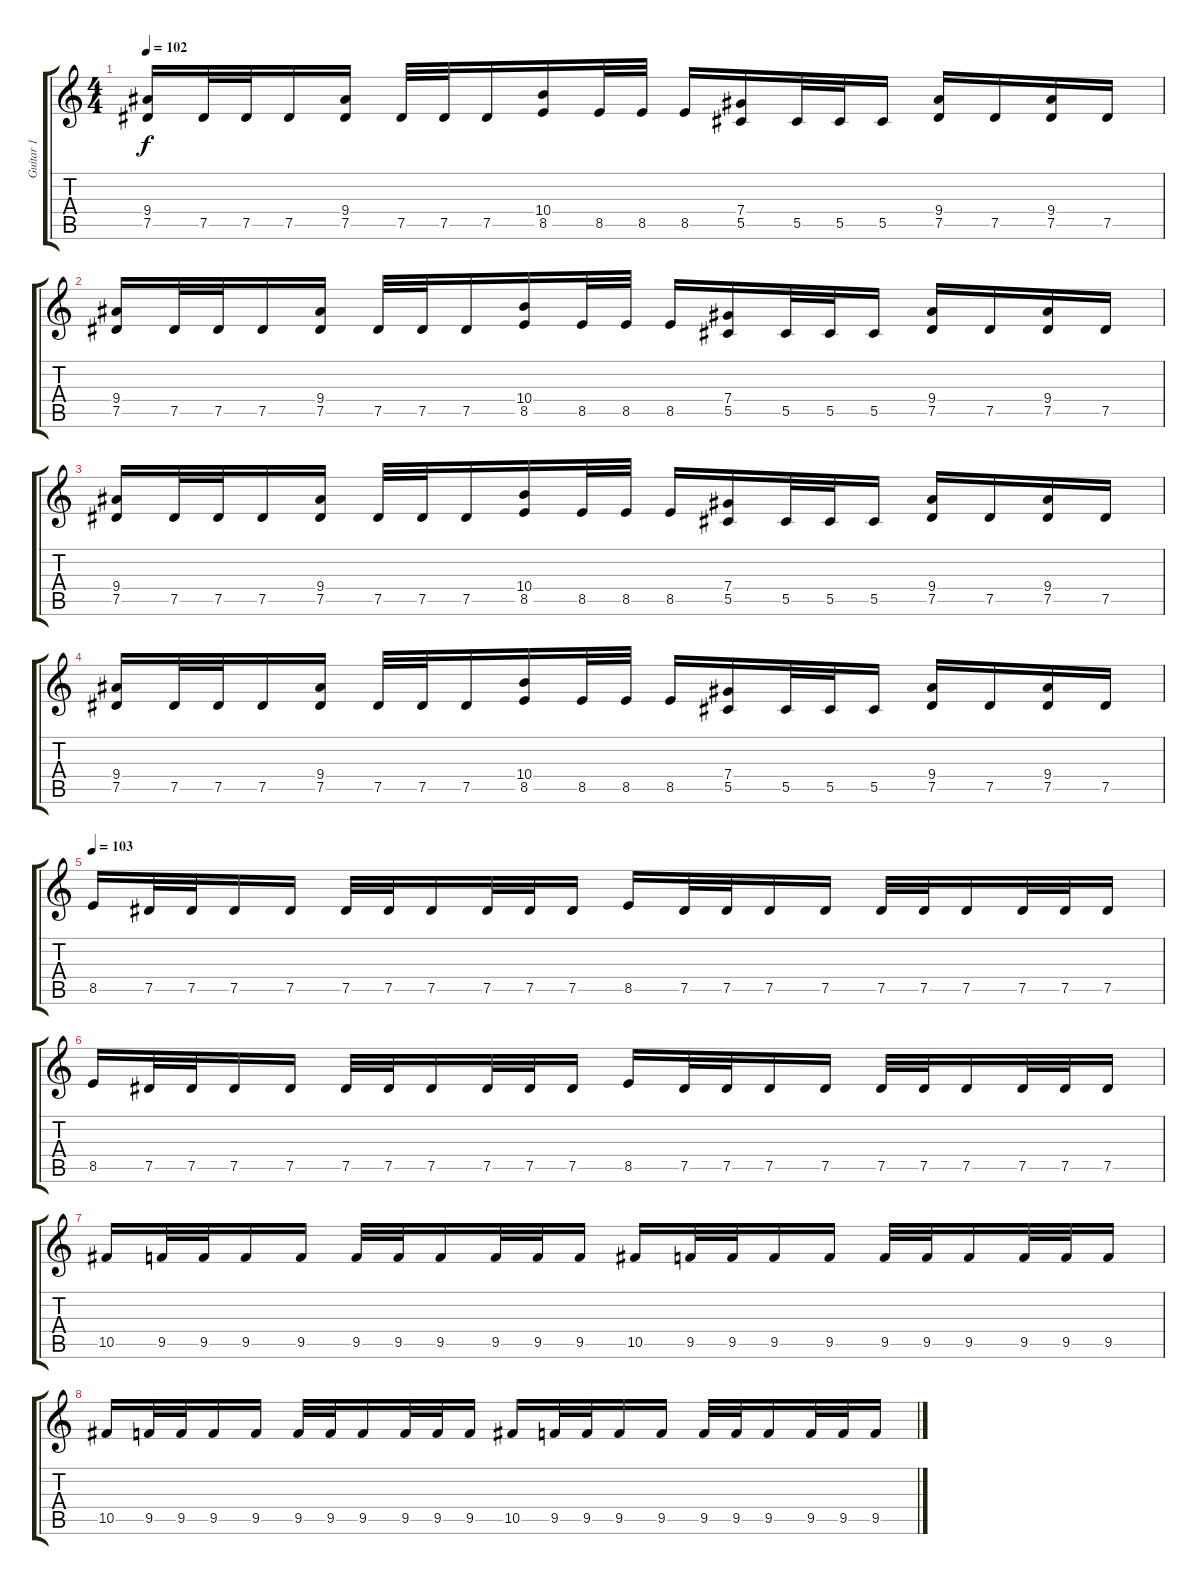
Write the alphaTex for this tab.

\track ("Guitar 1" "Guitar 1") {instrument distortionguitar}
\staff {score tabs}
\tuning (Eb4 Bb3 Gb3 Db3 Ab2 Eb2) {hide}
\ts (4 4)
\tempo 102
\clef g2
\ks c
(9.4 7.5).16{dy f} 7.5.32 7.5.32 7.5.16 (9.4 7.5).16 7.5.32 7.5.32 7.5.16 (10.4 8.5).16 8.5.32 8.5.32 8.5.16 (7.4 5.5).16 5.5.32 5.5.32 5.5.16 (9.4 7.5).16 7.5.16 (9.4 7.5).16 7.5.16 |
(9.4 7.5).16 7.5.32 7.5.32 7.5.16 (9.4 7.5).16 7.5.32 7.5.32 7.5.16 (10.4 8.5).16 8.5.32 8.5.32 8.5.16 (7.4 5.5).16 5.5.32 5.5.32 5.5.16 (9.4 7.5).16 7.5.16 (9.4 7.5).16 7.5.16 |
(9.4 7.5).16 7.5.32 7.5.32 7.5.16 (9.4 7.5).16 7.5.32 7.5.32 7.5.16 (10.4 8.5).16 8.5.32 8.5.32 8.5.16 (7.4 5.5).16 5.5.32 5.5.32 5.5.16 (9.4 7.5).16 7.5.16 (9.4 7.5).16 7.5.16 |
(9.4 7.5).16 7.5.32 7.5.32 7.5.16 (9.4 7.5).16 7.5.32 7.5.32 7.5.16 (10.4 8.5).16 8.5.32 8.5.32 8.5.16 (7.4 5.5).16 5.5.32 5.5.32 5.5.16 (9.4 7.5).16 7.5.16 (9.4 7.5).16 7.5.16 |
\tempo 103
8.5.16 7.5.32 7.5.32 7.5.16 7.5.16 7.5.32 7.5.32 7.5.16 7.5.32 7.5.32 7.5.16 8.5.16 7.5.32 7.5.32 7.5.16 7.5.16 7.5.32 7.5.32 7.5.16 7.5.32 7.5.32 7.5.16 |
8.5.16 7.5.32 7.5.32 7.5.16 7.5.16 7.5.32 7.5.32 7.5.16 7.5.32 7.5.32 7.5.16 8.5.16 7.5.32 7.5.32 7.5.16 7.5.16 7.5.32 7.5.32 7.5.16 7.5.32 7.5.32 7.5.16 |
10.5.16 9.5.32 9.5.32 9.5.16 9.5.16 9.5.32 9.5.32 9.5.16 9.5.32 9.5.32 9.5.16 10.5.16 9.5.32 9.5.32 9.5.16 9.5.16 9.5.32 9.5.32 9.5.16 9.5.32 9.5.32 9.5.16 |
10.5.16 9.5.32 9.5.32 9.5.16 9.5.16 9.5.32 9.5.32 9.5.16 9.5.32 9.5.32 9.5.16 10.5.16 9.5.32 9.5.32 9.5.16 9.5.16 9.5.32 9.5.32 9.5.16 9.5.32 9.5.32 9.5.16
